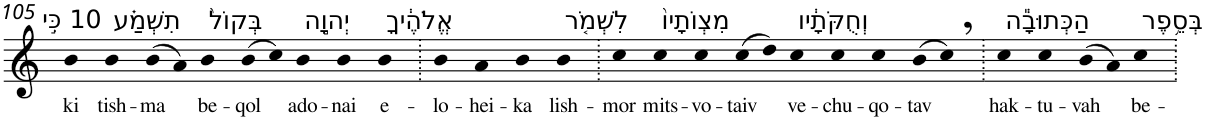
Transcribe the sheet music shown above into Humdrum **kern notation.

**kern	**text
*part1	*part1
*staff1	*staff1
*I"Piano	*
*I'Pno	*
!!LO:PB:g=z
*clefG2	*
*k[]	*
=105	=105
!LO:TX:a:t=10 כִּ֣י	!
!	!LO:LY:b
4b	ki
!LO:TX:a:t=תִשְׁמַ֗ע	!
!	!LO:LY:b
4b	tish-
!	!LO:LY:b
(8b	-ma
8a)	.
!LO:TX:a:t=בְּקוֹל֙	!
!	!LO:LY:b
4b	be-
!	!LO:LY:b
(8b	-qol
8cc)	.
!LO:TX:a:t=יְהוָ֣ה	!
!	!LO:LY:b
4b	ado-
!	!LO:LY:b
4b	-nai
!LO:TX:a:t=אֱלֹהֶ֔יךָ	!
!	!LO:LY:b
4b	e-
=106.	=106.
!	!LO:LY:b
4b	-lo-
!	!LO:LY:b
4a	-hei-
!	!LO:LY:b
4b	-ka
!LO:TX:a:t=לִשְׁמֹ֤ר	!
!	!LO:LY:b
4b	lish-
=107.	=107.
!	!LO:LY:b
4cc	-mor
!LO:TX:a:t=מִצְוֺתָיו֙	!
!	!LO:LY:b
4cc	mits-
!	!LO:LY:b
4cc	-vo-
!	!LO:LY:b
(8cc	-taiv
8dd)	.
!LO:TX:a:t=וְחֻקֹּתָ֔יו	!
!	!LO:LY:b
4cc	ve-
!	!LO:LY:b
4cc	-chu-
!	!LO:LY:b
4cc	-qo-
!	!LO:LY:b
(8b	-tav
8cc,)	.
=108.	=108.
!LO:TX:a:t=הַכְּתוּבָ֕ה	!
!	!LO:LY:b
4cc	hak-
!	!LO:LY:b
4cc	-tu-
!	!LO:LY:b
(8b	-vah
8a)	.
!LO:TX:a:t=בְּסֵ֥פֶר	!
!	!LO:LY:b
4cc	be-
=.	=.
*-	*-
